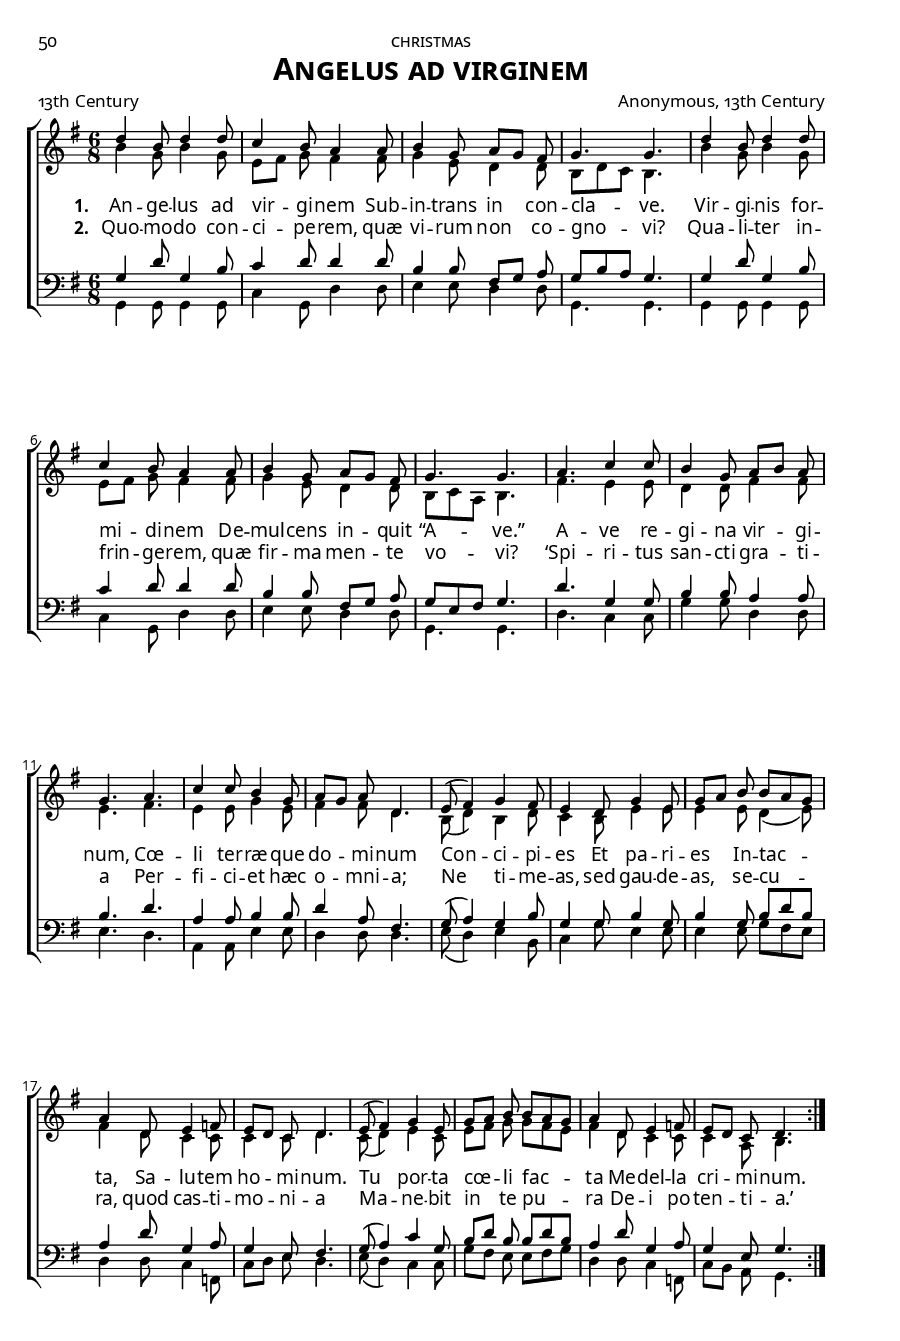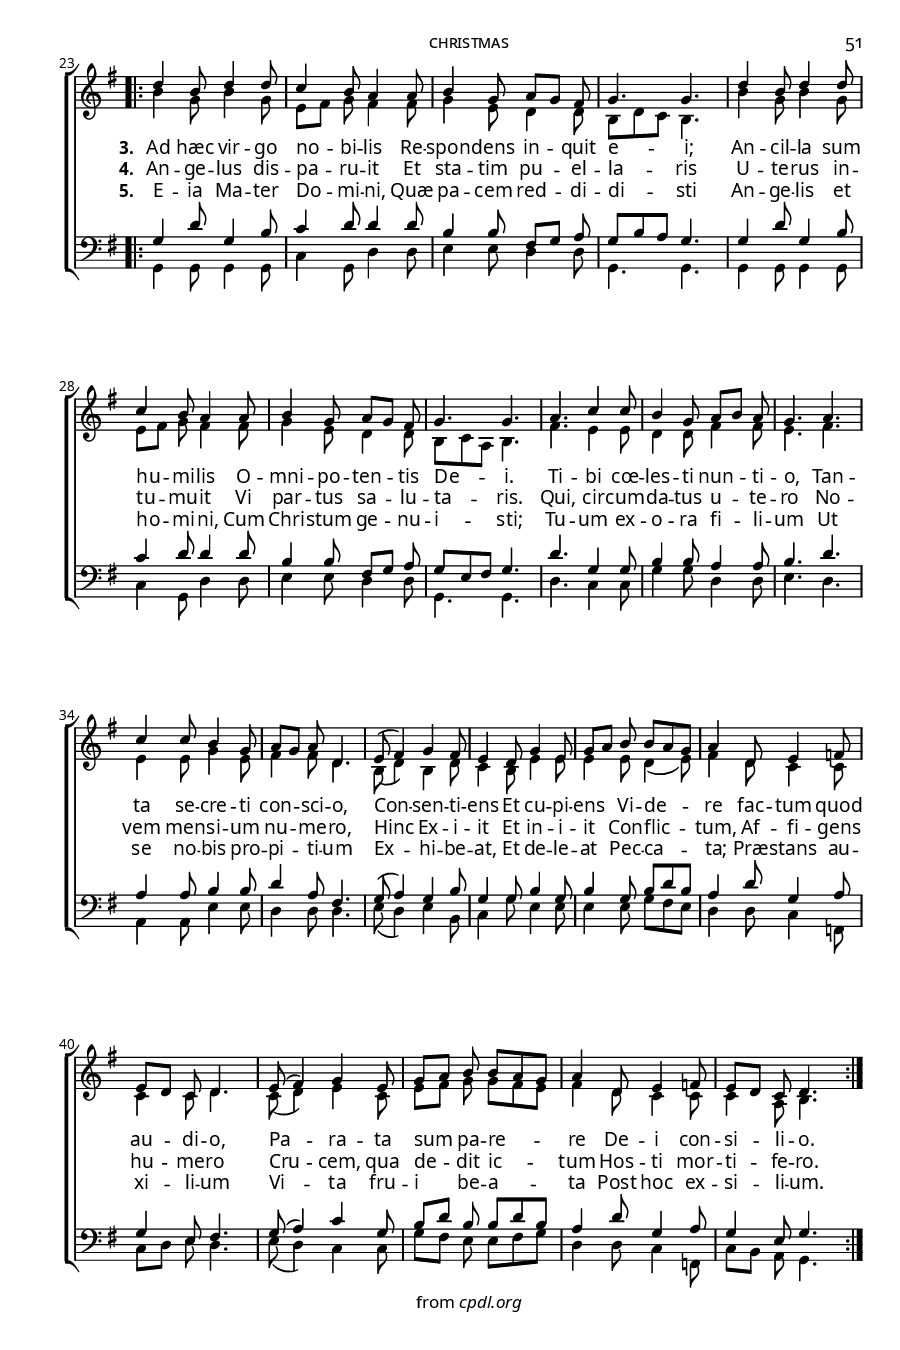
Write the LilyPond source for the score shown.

\version "2.14.2"
\include "util.ly"
\version "2.14.2"
#(set-global-staff-size 15) \paper{ #(define fonts (make-pango-font-tree "GoudyOlSt BT" "Garamond Premier Pro" "Garamond Premier Pro" (/ 15 20))) }
\header {
  title = \markup{\override #'(font-name . "Garamond Premier Pro Semibold"){ \abs-fontsize #15 \smallCapsOldStyle"Angelus ad virginem"}}
  poet = \markup\oldStyleNum"13th Century"
  composer = \markup\oldStyleNum"Anonymous, 13th Century"
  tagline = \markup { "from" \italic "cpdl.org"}
}
\paper {
  %print-all-headers = ##f
  paper-height = 9\in
  paper-width = 6\in
  indent = 0\in
  %system-system-spacing = #'((basic-distance . 10) (padding . 0))
  %system-system-spacing =
  %  #'((basic-distance . 0)
  %     (minimum-distance . 0)
  %     (padding . -0.35)
  %     (stretchability . 100))
  ragged-last-bottom = ##f
  ragged-bottom = ##f
  two-sided = ##t
  inner-margin = 0.5\in
  outer-margin = 0.25\in
  top-margin = 0.25\in
  bottom-margin = 0.25\in
  first-page-number = #050
  print-first-page-number = ##t
  headerLine = \markup{\override #'(font-name . "Garamond Premier Pro") \smallCapsOldStyle"christmas"}
  oddHeaderMarkup = \markup\fill-line{
     \override #'(font-name . "Garamond Premier Pro")\abs-fontsize #8.5
     \combine 
        \fill-line{"" \on-the-fly #print-page-number-check-first
        \oldStylePageNum""
        }
        \fill-line{\headerLine}
  }
  evenHeaderMarkup = \markup {
     \override #'(font-name . "Garamond Premier Pro")\abs-fontsize #8.5
     \combine
        \on-the-fly #print-page-number-check-first
        \oldStylePageNum""
        \fill-line{\headerLine}
  }
}
global = {
  \key g \major
  \time 6/8
  \autoBeamOff
  \override DynamicLineSpanner #'staff-padding = #0.0
  \override DynamicLineSpanner #'Y-extent = #'(-1 . 1)
}

sopMusic = \relative c'' {
  \repeat volta 2 {
    d4 b8 d4 d8 |
    c4 b8 a4 a8 |
    b4 g8 a[ g] fis |
    g4. g |
    d'4 b8 d4 d8 |
    
    c4 b8 a4 a8 |
    b4 g8 a[ g] fis |
    g4. g |
    a c4 c8 |
    b4 g8 a[ b] a |
    g4. a |
    
    %page2
    c4 c8 b4 g8 |
    a[ g] a d,4. |
    e8( fis4) g fis8 |
    e4 d8 g4 e8 |
    g[ a] b b[ a g] |
    a4 d,8 e4 f8 |
    
    e[ d] c d4. |
    e8( fis4) g e8 |
    g[ a] b b[ a g] |
    a4 d,8 e4 f8 |
    e[ d] c d4. \break
  }
}
sopWords = \lyricmode {
  
}

altoMusic = \relative c'' {
  b4 g8 b4 g8 |
  e8[ fis] g8 fis4 fis8 |
  g4 e8 d4 d8 |
  b[ d c] b4. |
  
  b'4 g8 b4 g8 |
  e8[ fis] g8 fis4 fis8 |
  g4 e8 d4 d8 |
  b[ c a] b4. |
  
  fis'4. e4 e8 |
  d4 d8 fis4 fis8 |
  e4. fis |
  e4 e8 g4 e8 |
  fis4 fis8 d4. |
  
  b8( d4) b4 d8 |
  c4 b8 e4 e8 |
  e4 e8 d4( e8) |
  fis4 d8 c4 c8 |
  c4 c8 d4. |
  
  c8( d4) e4 c8 |
  e8[ fis] g g[ fis e] |
  fis4 d8 c4 c8 |
  c4 a8 b4.
}
altoWords = \lyricmode {
  \dropLyricsIX
  \set stanza = #"1. "
  An -- ge -- lus ad vir -- gi -- nem
      Sub -- in -- trans in con -- cla -- ve.
  Vir -- gi -- nis for -- mi -- di -- nem
      De -- mul -- cens in -- quit “A -- ve.”
  A -- ve re -- gi -- na vir -- gi -- num,
  Cœ -- li ter -- ræ -- que do -- mi -- num
      Con -- ci -- pi -- es
      Et pa -- ri -- es
      In -- tac -- ta,
      Sa -- lu -- tem ho -- mi -- num.
      Tu por -- ta cœ -- li fac -- ta
      Me -- del -- la cri -- mi -- num.
      
  \set stanza = #"3. "
  Ad hæc vir -- go no -- bi -- lis
      Re -- spon -- dens in -- quit e -- i;
  An -- cil -- la sum hu -- mi -- lis
      O -- mni -- po -- ten -- tis De -- i.
  Ti -- bi cœ -- les -- ti nun -- ti -- o,
  Tan -- ta se -- cre -- ti con -- sci -- o,
      Con -- sen -- ti -- ens
      Et cu -- pi -- ens
      Vi -- de -- re
      fac -- tum quod au -- di -- o,
      Pa -- ra -- ta sum pa -- re -- re
      De -- i con -- si -- li -- o.
}
altoWordsII = \lyricmode {
  \dropLyricsIX
%\markup\italic
  \set stanza = #"2. "
  Quo -- mo -- do con -- ci -- pe -- rem,
      quæ vi -- rum non co -- gno -- vi?
  Qua -- li -- ter in -- frin -- ge -- rem,
      quæ fir -- ma men -- te vo -- vi?
  ‘Spi -- ri -- tus san -- cti gra -- ti -- a
  Per -- fi -- ci -- et hæc o -- mni -- a;
      Ne ti -- me -- as,
      sed gau -- de -- as,
      se -- cu -- ra,
      quod cas -- ti -- mo -- ni -- a
      Ma -- ne -- bit in te pu -- ra
      De -- i po -- ten -- ti -- a.’
      
  \set stanza = #"4. "
  An -- ge -- lus dis -- pa -- ru -- it
      Et sta -- tim pu -- el -- la -- ris
  U -- te -- rus in -- tu -- mu -- it
      Vi par -- tus sa -- lu -- ta -- ris.
  Qui, cir -- cum -- da -- tus u -- te -- ro
  No -- vem men -- si -- um nu -- me -- ro,
      Hinc Ex -- i -- it
      Et in -- i -- it
      Con -- flic -- tum,
      Af -- fi -- gens hu -- me -- ro
      Cru -- cem, qua de -- dit ic -- tum
      Hos -- ti mor -- ti -- fe -- ro.
}
altoWordsIII = \lyricmode {
  \dropLyricsIX
  \repeat unfold 74 \skip1
  \set stanza = #"5. "
  E -- ia Ma -- ter Do -- mi -- ni,
      Quæ pa -- cem red -- di -- di -- sti
  An -- ge -- lis et ho -- mi -- ni,
      Cum Chri -- stum ge -- nu -- i -- sti;
  Tu -- um ex -- o -- ra fi -- li -- um
  Ut se no -- bis pro -- pi -- ti -- um
      Ex -- hi -- be -- at,
      Et de -- le -- at
      Pec -- ca -- ta;
      Præ -- stans au -- xi -- li -- um
      Vi -- ta fru -- i be -- a -- ta
      Post hoc ex -- si -- li -- um.
}
altoWordsIV = \lyricmode {
}
altoWordsV = \lyricmode {
}
altoWordsVI = \lyricmode {
  \set stanza = #"6. "
  \set ignoreMelismata = ##t
}
tenorMusic = \relative c' {
  g4 d'8 g,4 b8 |
  c4 d8 d4 d8 |
  b4 b8 fis8[ g] a8 |
  g[ b a] g4. |
  
  g4 d'8 g,4 b8 |
  c4 d8 d4 d8 |
  b4 b8 fis8[ g] a8 |
  g[ e fis] g4. |
  
  d'4. g,4 g8 |
  b4 b8 a4 a8 |
  b4. d |
  a4 a8 b4 b8 |
  d4 a8 fis4. |
  
  g8( a4) g4 b8 |
  g4 g8 b4 g8 |
  b4 g8 b[ d b] |
  a4 d8 g,4 a8 |
  g4 e8 fis4. |
  
  g8( a4) c4 g8 |
  b[ d] b b[ d b] |
  a4 d8 g,4 a8 |
  g4 e8 g4.
}
tenorWords = \lyricmode {

}

bassMusic = \relative c {
  g4 g8 g4 g8 |
  c4 g8 d'4 d8 |
  e4 e8 d4 d8 |
  g,4. g |
  
  g4 g8 g4 g8 |
  c4 g8 d'4 d8 |
  e4 e8 d4 d8 |
  g,4. g |
  
  d'4. c4 c8 |
  g'4 g8 d4 d8 |
  e4. d |
  a4 a8 e'4 e8 |
  d4 d8 d4. |
  
  e8( d4) e4 b8 |
  c4 g'8 e4 e8 |
  e4 e8 g[ fis e] |
  d4 d8 c4 f,8 |
  c'[ d] e d4. |
  
  e8( d4) c4 c8 |
  g'[ fis] e e[ fis g] |
  d4 d8 c4 f,8 |
  c'[ b] a g4.
}
bassWords = \lyricmode {

}

pianoRH = \relative c' {
  
}
pianoLH = \relative c' {
  
}

\score {
  <<
   \new ChoirStaff <<
    \new Staff = women <<
      \new Voice = "sopranos" { \voiceOne << \global \repeat unfold 2 \sopMusic >> }
      \new Voice = "altos" { \voiceTwo << \global \repeat unfold 2 \altoMusic >> }
    >>
    \new Lyrics \with { alignAboveContext = #"women" \override VerticalAxisGroup #'nonstaff-relatedstaff-spacing = #'((basic-distance . 1))} \lyricsto "sopranos" \sopWords
    \new Lyrics = "altosVI"  \with { alignBelowContext = #"women" } \lyricsto "altos" \altoWordsVI
    \new Lyrics = "altosV"  \with { alignBelowContext = #"women" } \lyricsto "altos" \altoWordsV
    \new Lyrics = "altosIV"  \with { alignBelowContext = #"women" } \lyricsto "altos" \altoWordsIV
    \new Lyrics = "altosIII"  \with { alignBelowContext = #"women" } \lyricsto "altos" \altoWordsIII
    \new Lyrics = "altosII"  \with { alignBelowContext = #"women" } \lyricsto "altos" \altoWordsII
    \new Lyrics = "altos"  \with { alignBelowContext = #"women" \override VerticalAxisGroup #'nonstaff-relatedstaff-spacing = #'((padding . -0.4))} \lyricsto "altos" \altoWords
   \new Staff = men <<
      \clef bass
      \new Voice = "tenors" { \voiceOne << \global \repeat unfold 2 \tenorMusic >> }
      \new Voice = "basses" { \voiceTwo << \global \repeat unfold 2 \bassMusic >> }
    >>
    \new Lyrics \with { alignAboveContext = #"men" \override VerticalAxisGroup #'nonstaff-relatedstaff-spacing = #'((basic-distance . 1)) } \lyricsto "tenors" \tenorWords
    \new Lyrics \with { alignBelowContext = #"men" \override VerticalAxisGroup #'nonstaff-relatedstaff-spacing = #'((basic-distance . 1)) } \lyricsto "basses" \bassWords
  >>
%    \new PianoStaff << \new Staff { \new Voice { \pianoRH } } \new Staff { \clef "bass" \pianoLH } >>
  >>
  \layout {
    \context {
      \Score
      %\override SpacingSpanner #'base-shortest-duration = #(ly:make-moment 1 8)
      %\override SpacingSpanner #'common-shortest-duration = #(ly:make-moment 1 4)
    }
    \context {
      % Remove all empty staves
      % \Staff \RemoveEmptyStaves \override VerticalAxisGroup #'remove-first = ##t
    }
    \context {
      \Lyrics
      \override LyricText #'X-offset = #center-on-word
    }
  }
  \midi {
    \tempo 4 = 135
    \set Staff.midiInstrument = "flute"
  
    \context {
      \Voice
      \remove "Dynamic_performer"
    }
  }
}
